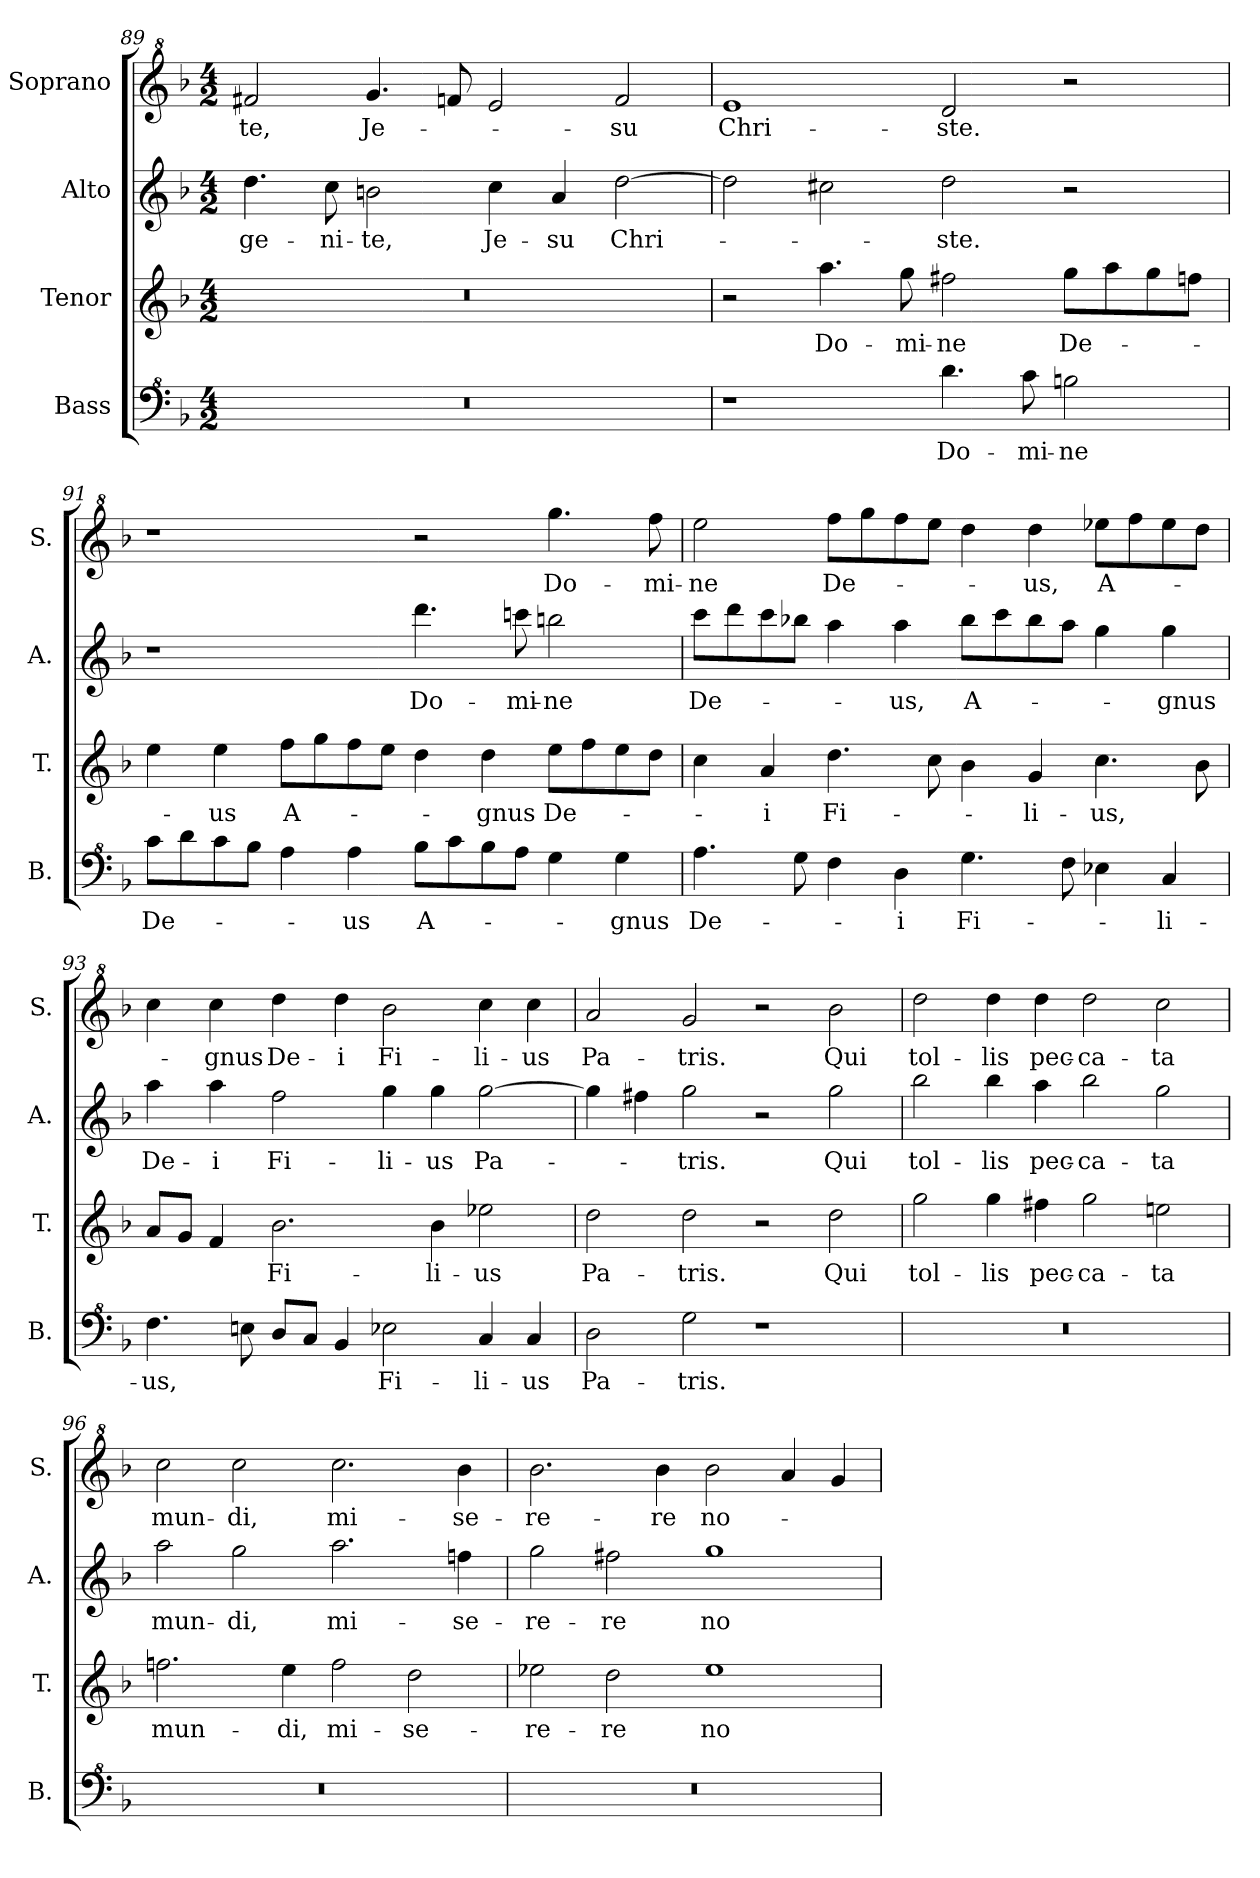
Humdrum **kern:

**kern	**text	**kern	**text	**kern	**text	**kern	**text
*part4	*part4	*part3	*part3	*part2	*part2	*part1	*part1
*staff4	*staff4	*staff3	*staff3	*staff2	*staff2	*staff1	*staff1
*I"Bass	*	*I"Tenor	*	*I"Alto	*	*I"Soprano	*
*I'B.	*	*I'T.	*	*I'A.	*	*I'S.	*
*clefF^4	*	*clefG2	*	*clefG2	*	*clefG^2	*
*k[b-]	*	*k[b-]	*	*k[b-]	*	*k[b-]	*
*M4/2	*	*M4/2	*	*M4/2	*	*M4/2	*
=89	=89	=89	=89	=89	=89	=89	=89
!	!	!	!	!	!LO:LY:b	!	!LO:LY:b
0r	.	0r	.	4.dd\	-ge-	2ff#X/	-te,
!	!	!	!	!	!LO:LY:b	!	!
.	.	.	.	8cc\	-ni-	.	.
!	!	!	!	!	!LO:LY:b	!	!LO:LY:b
.	.	.	.	2bn\	-te,	4.gg/	Je-
.	.	.	.	.	.	8ffn/	.
!	!	!	!	!	!LO:LY:b	!	!
.	.	.	.	4cc\	Je-	2ee/	.
!	!	!	!	!	!LO:LY:b	!	!
.	.	.	.	4a/	-su	.	.
!	!	!	!	!	!LO:LY:b	!	!LO:LY:b
.	.	.	.	[2dd\	Chri-	2ff/	-su
=90	=90	=90	=90	=90	=90	=90	=90
!	!	!	!	!	!	!	!LO:LY:b
1r	.	2r	.	2dd\]	.	1ee	Chri-
!	!	!	!LO:LY:b	!	!	!	!
.	.	4.aa\	-Do-	2cc#X\	.	.	.
!	!	!	!LO:LY:b	!	!	!	!
.	.	8gg\	-mi-	.	.	.	.
!	!LO:LY:b	!	!LO:LY:b	!	!LO:LY:b	!	!LO:LY:b
4.dd\	-Do-	2ff#X\	ne	2dd\	-ste.	2dd/	-ste.
!	!LO:LY:b	!	!	!	!	!	!
8cc\	-mi-	.	.	.	.	.	.
!	!LO:LY:b	!	!LO:LY:b	!	!	!	!
2bn\	ne	8gg\L	-De-	2r	.	2r	.
.	.	8aa\	.	.	.	.	.
.	.	8gg\	.	.	.	.	.
.	.	8ffn\J	.	.	.	.	.
!!LO:LB:g=z
=91	=91	=91	=91	=91	=91	=91	=91
!	!LO:LY:b	!	!	!	!	!	!
8cc\L	-De-	4ee\	.	1r	.	1r	.
8dd\	.	.	.	.	.	.	.
!	!	!	!LO:LY:b	!	!	!	!
8cc\	.	4ee\	-us	.	.	.	.
8b-i\J	.	.	.	.	.	.	.
!	!	!	!LO:LY:b	!	!	!	!
4a\	.	8ff\L	A-	.	.	.	.
.	.	8gg\	.	.	.	.	.
!	!LO:LY:b	!	!	!	!	!	!
4a\	-us	8ff\	.	.	.	.	.
.	.	8ee\J	.	.	.	.	.
!	!LO:LY:b	!	!	!	!LO:LY:b	!	!
8b-\L	A-	4dd\	.	4.ddd\	Do-	2r	.
8cc\	.	.	.	.	.	.	.
!	!	!	!LO:LY:b	!	!	!	!
8b-\	.	4dd\	-gnus	.	.	.	.
!	!	!	!	!	!LO:LY:b	!	!
8a\J	.	.	.	8cccni\	-mi-	.	.
!	!	!	!LO:LY:b	!	!LO:LY:b	!	!LO:LY:b
4g\	.	8ee\L	De-	2bbn\	-ne	4.ggg\	Do-
.	.	8ff\	.	.	.	.	.
!	!LO:LY:b	!	!	!	!	!	!
4g\	-gnus	8ee\	.	.	.	.	.
!	!	!	!	!	!	!	!LO:LY:b
.	.	8dd\J	.	.	.	8fff\	-mi-
=92	=92	=92	=92	=92	=92	=92	=92
!	!LO:LY:b	!	!	!	!LO:LY:b	!	!LO:LY:b
4.a\	De-	4cc\	.	8ccc\L	De-	2eee\	-ne
.	.	.	.	8ddd\	.	.	.
!	!	!	!LO:LY:b	!	!	!	!
.	.	4a/	-i	8ccc\	.	.	.
8g\	.	.	.	8bb-X\J	.	.	.
!	!	!	!LO:LY:b	!	!	!	!LO:LY:b
4f\	.	4.dd\	Fi-	4aa\	.	8fff\L	De-
.	.	.	.	.	.	8ggg\	.
!	!LO:LY:b	!	!	!	!LO:LY:b	!	!
4d\	-i	.	.	4aa\	-us,	8fff\	.
.	.	8cc\	.	.	.	8eee\J	.
!	!LO:LY:b	!	!	!	!LO:LY:b	!	!
4.g\	Fi-	4b-\	.	8bb-\L	A-	4ddd\	.
.	.	.	.	8ccc\	.	.	.
!	!	!	!LO:LY:b	!	!	!	!LO:LY:b
.	.	4g/	-li-	8bb-\	.	4ddd\	-us,
8f\	.	.	.	8aa\J	.	.	.
!	!	!	!LO:LY:b	!	!	!	!LO:LY:b
4e-X\	.	4.cc\	-us,	4gg\	.	8eee-X\L	A-
.	.	.	.	.	.	8fff\	.
!	!LO:LY:b	!	!	!	!LO:LY:b	!	!
4c/	-li-	.	.	4gg\	-gnus	8eee-\	.
.	.	8b-\	.	.	.	8ddd\J	.
=93	=93	=93	=93	=93	=93	=93	=93
!	!LO:LY:b	!	!	!	!LO:LY:b	!	!
4.f\	-us,	8a/L	.	4aa\	De-	4ccc\	.
.	.	8g/J	.	.	.	.	.
!	!	!	!	!	!LO:LY:b	!	!LO:LY:b
.	.	4f/	.	4aa\	-i	4ccc\	-gnus
8eni\	.	.	.	.	.	.	.
!	!	!	!LO:LY:b	!	!LO:LY:b	!	!LO:LY:b
8d/L	.	2.b-\	Fi-	2ff\	Fi-	4ddd\	De-
8c/J	.	.	.	.	.	.	.
!	!	!	!	!	!	!	!LO:LY:b
4B-/	.	.	.	.	.	4ddd\	-i
!	!LO:LY:b	!	!	!	!LO:LY:b	!	!LO:LY:b
2e-X\	Fi-	.	.	4gg\	-li-	2bb-\	Fi-
!	!	!	!LO:LY:b	!	!LO:LY:b	!	!
.	.	4b-\	-li-	4gg\	-us	.	.
!	!LO:LY:b	!	!LO:LY:b	!	!LO:LY:b	!	!LO:LY:b
4c/	-li-	2ee-X\	-us	[2gg\	Pa-	4ccc\	-li-
!	!LO:LY:b	!	!	!	!	!	!LO:LY:b
4c/	-us	.	.	.	.	4ccc\	-us
=94	=94	=94	=94	=94	=94	=94	=94
!	!LO:LY:b	!	!LO:LY:b	!	!	!	!LO:LY:b
2d\	Pa-	2dd\	Pa-	4gg\]	.	2aa/	Pa-
.	.	.	.	4ff#X\	.	.	.
!	!LO:LY:b	!	!LO:LY:b	!	!LO:LY:b	!	!LO:LY:b
2g\	-tris.	2dd\	-tris.	2gg\	-tris.	2gg/	-tris.
1r	.	2r	.	2r	.	2r	.
!	!	!	!LO:LY:b	!	!LO:LY:b	!	!LO:LY:b
.	.	2dd\	Qui	2gg\	Qui	2bb-\	Qui
=95	=95	=95	=95	=95	=95	=95	=95
!	!	!	!LO:LY:b	!	!LO:LY:b	!	!LO:LY:b
0r	.	2gg\	tol-	2bb-\	tol-	2ddd\	tol-
!	!	!	!LO:LY:b	!	!LO:LY:b	!	!LO:LY:b
.	.	4gg\	-lis	4bb-\	-lis	4ddd\	-lis
!	!	!	!LO:LY:b	!	!LO:LY:b	!	!LO:LY:b
.	.	4ff#X\	pec-	4aa\	pec-	4ddd\	pec-
!	!	!	!LO:LY:b	!	!LO:LY:b	!	!LO:LY:b
.	.	2gg\	-ca-	2bb-\	-ca-	2ddd\	-ca-
!	!	!	!LO:LY:b	!	!LO:LY:b	!	!LO:LY:b
.	.	2eeni\	-ta	2gg\	-ta	2ccc\	-ta
=96	=96	=96	=96	=96	=96	=96	=96
!	!	!	!LO:LY:b	!	!LO:LY:b	!	!LO:LY:b
0r	.	2.ffni\	mun-	2aa\	mun-	2ccc\	mun-
!	!	!	!	!	!LO:LY:b	!	!LO:LY:b
.	.	.	.	2gg\	-di,	2ccc\	-di,
!	!	!	!LO:LY:b	!	!	!	!
.	.	4ee\	-di,	.	.	.	.
!	!	!	!LO:LY:b	!	!LO:LY:b	!	!LO:LY:b
.	.	2ff\	mi-	2.aa\	mi-	2.ccc\	mi-
!	!	!	!LO:LY:b	!	!	!	!
.	.	2dd\	-se-	.	.	.	.
!	!	!	!	!	!LO:LY:b	!	!LO:LY:b
.	.	.	.	4ffni\	-se-	4bb-\	-se-
!!LO:PB:g=z
=97	=97	=97	=97	=97	=97	=97	=97
!	!	!	!LO:LY:b	!	!LO:LY:b	!	!LO:LY:b
0r	.	2ee-X\	-re-	2gg\	-re-	2.bb-\	-re-
!	!	!	!LO:LY:b	!	!LO:LY:b	!	!
.	.	2dd\	-re	2ff#X\	-re	.	.
!	!	!	!	!	!	!	!LO:LY:b
.	.	.	.	.	.	4bb-\	-re
!	!	!	!LO:LY:b	!	!LO:LY:b	!	!LO:LY:b
.	.	1ee-	no-	1gg	no-	2bb-\	no-
.	.	.	.	.	.	4aa/	.
.	.	.	.	.	.	4gg/	.
=	=	=	=	=	=	=	=
*-	*-	*-	*-	*-	*-	*-	*-
